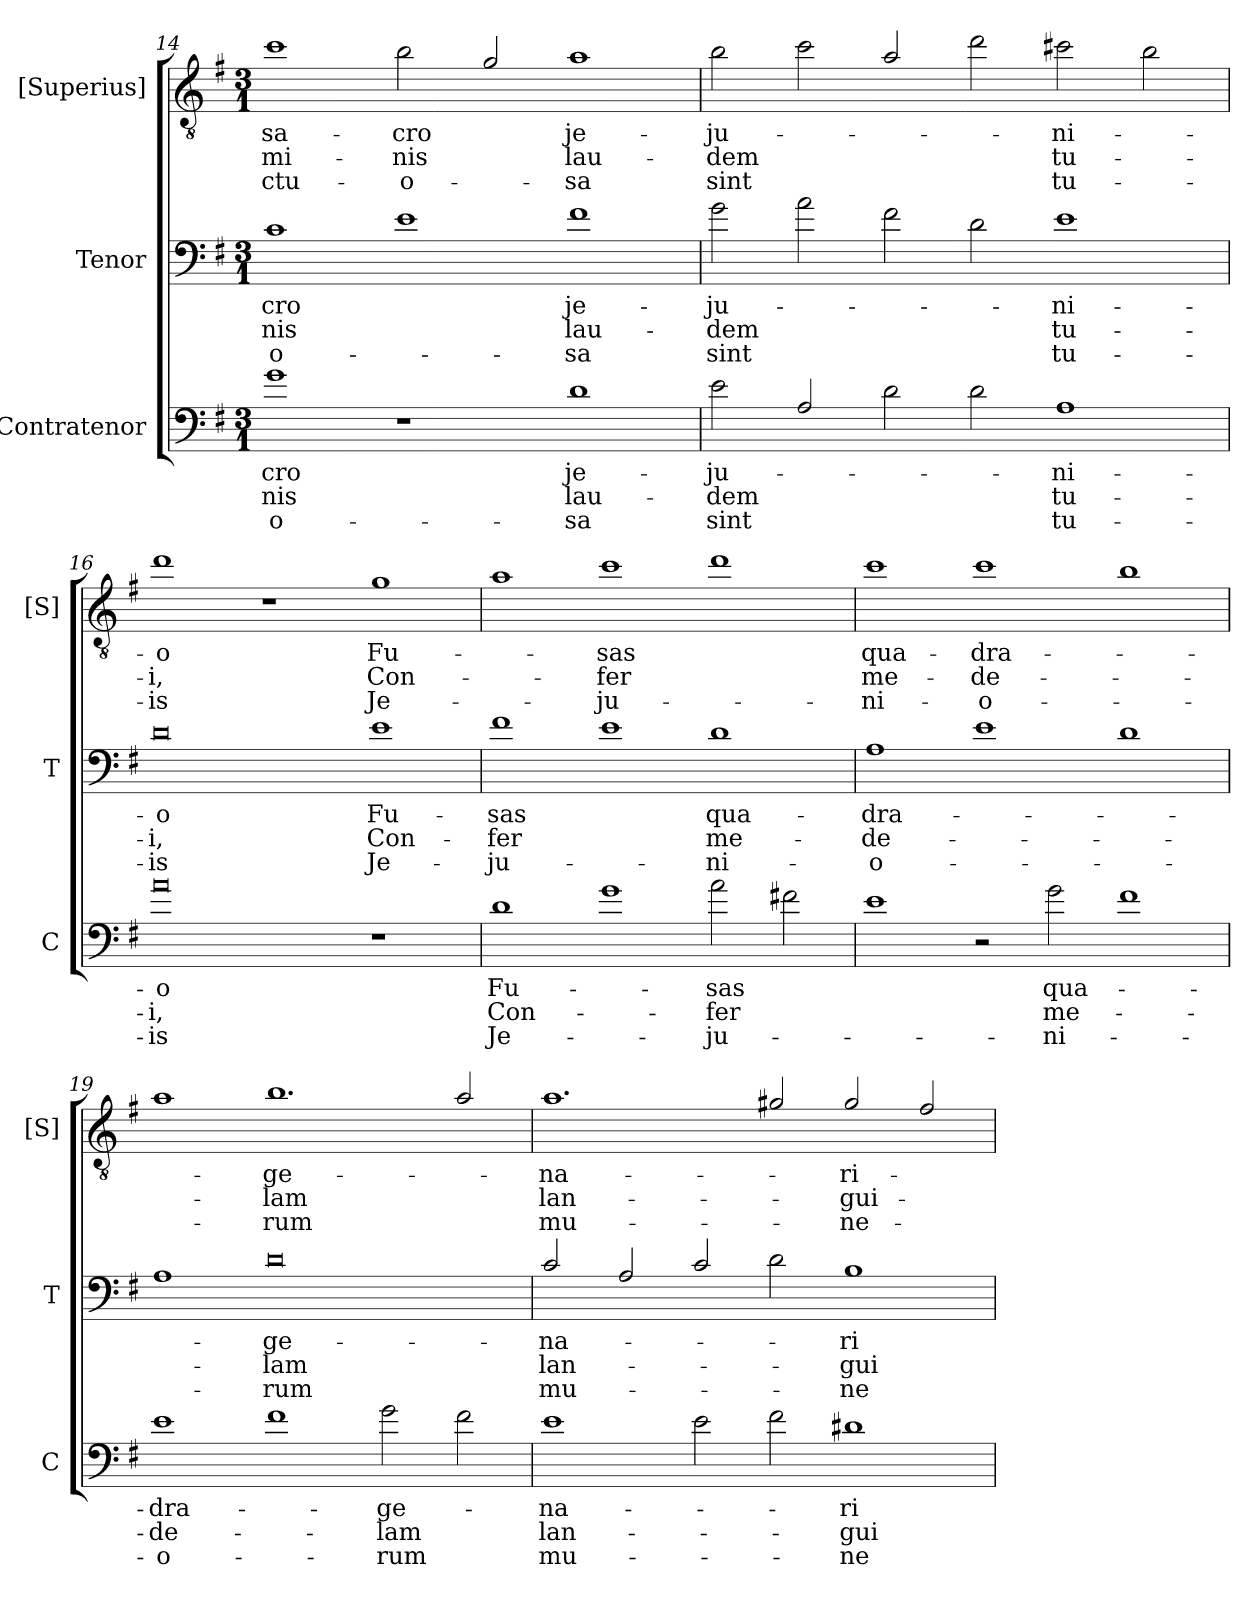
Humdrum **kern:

**kern	**text	**text	**text	**kern	**text	**text	**text	**kern	**text	**text	**text
*part3	*part3	*part3	*part3	*part2	*part2	*part2	*part2	*part1	*part1	*part1	*part1
*staff3	*staff3	*staff3	*staff3	*staff2	*staff2	*staff2	*staff2	*staff1	*staff1	*staff1	*staff1
*I"Contratenor	*	*	*	*I"Tenor	*	*	*	*I"[Superius]	*	*	*
*I'C	*	*	*	*I'T	*	*	*	*I'[S]	*	*	*
*clefF4	*	*	*	*clefF4	*	*	*	*clefGv2	*	*	*
*ITrd7c12	*	*	*	*ITrd7c12	*	*	*	*ITrd7c12	*	*	*
*k[f#]	*	*	*	*k[f#]	*	*	*	*k[f#]	*	*	*
*G:	*	*	*	*G:	*	*	*	*G:	*	*	*
*M3/1	*	*	*	*M3/1	*	*	*	*M3/1	*	*	*
=14	=14	=14	=14	=14	=14	=14	=14	=14	=14	=14	=14
!	!LO:LY:b	!LO:LY:b	!LO:LY:b	!	!LO:LY:b	!LO:LY:b	!LO:LY:b	!	!LO:LY:b	!LO:LY:b	!LO:LY:b
1G	-cro	-nis	-o-	1C	-cro	-nis	-o-	1c	sa-	-mi-	-ctu-
!	!	!	!	!	!	!	!	!	!LO:LY:b	!LO:LY:b	!LO:LY:b
1r	.	.	.	1E	.	.	.	2B\	-cro	-nis	-o-
.	.	.	.	.	.	.	.	2G/	.	.	.
!	!LO:LY:b	!LO:LY:b	!LO:LY:b	!	!LO:LY:b	!LO:LY:b	!LO:LY:b	!	!LO:LY:b	!LO:LY:b	!LO:LY:b
1D	je-	lau-	-sa	1F#	je-	lau-	-sa	1A	je-	lau-	-sa
!!LO:PB:g=z
=15	=15	=15	=15	=15	=15	=15	=15	=15	=15	=15	=15
!	!LO:LY:b	!LO:LY:b	!LO:LY:b	!	!LO:LY:b	!LO:LY:b	!LO:LY:b	!	!LO:LY:b	!LO:LY:b	!LO:LY:b
2E\	-ju-	-dem	sint	2G\	-ju-	-dem	sint	2B\	-ju-	-dem	sint
2AA/	.	.	.	2A\	.	.	.	2c\	.	.	.
2D\	.	.	.	2F#\	.	.	.	2A/	.	.	.
2D\	.	.	.	2D\	.	.	.	2d\	.	.	.
!	!LO:LY:b	!LO:LY:b	!LO:LY:b	!	!LO:LY:b	!LO:LY:b	!LO:LY:b	!	!LO:LY:b	!LO:LY:b	!LO:LY:b
1AA	-ni-	tu-	tu-	1E	-ni-	tu-	tu-	2c#X\	-ni-	tu-	tu-
.	.	.	.	.	.	.	.	2B\	.	.	.
=16	=16	=16	=16	=16	=16	=16	=16	=16	=16	=16	=16
!	!LO:LY:b	!LO:LY:b	!LO:LY:b	!	!LO:LY:b	!LO:LY:b	!LO:LY:b	!	!LO:LY:b	!LO:LY:b	!LO:LY:b
0A	-o	-i,	-is	0D	-o	-i,	-is	1d	-o	-i,	-is
.	.	.	.	.	.	.	.	1r	.	.	.
!	!	!	!	!	!LO:LY:b	!LO:LY:b	!LO:LY:b	!	!LO:LY:b	!LO:LY:b	!LO:LY:b
1r	.	.	.	1E	Fu-	Con-	Je-	1G	Fu-	Con-	Je-
=17	=17	=17	=17	=17	=17	=17	=17	=17	=17	=17	=17
!	!LO:LY:b	!LO:LY:b	!LO:LY:b	!	!LO:LY:b	!LO:LY:b	!LO:LY:b	!	!	!	!
1D	Fu-	Con-	Je-	1F#	-sas	-fer	-ju-	1A	.	.	.
!	!	!	!	!	!	!	!	!	!LO:LY:b	!LO:LY:b	!LO:LY:b
1G	.	.	.	1E	.	.	.	1c	-sas	-fer	-ju-
!	!LO:LY:b	!LO:LY:b	!LO:LY:b	!	!LO:LY:b	!LO:LY:b	!LO:LY:b	!	!	!	!
2A\	-sas	-fer	-ju-	1D	qua-	me-	-ni-	1d	.	.	.
2F#X\	.	.	.	.	.	.	.	.	.	.	.
=18	=18	=18	=18	=18	=18	=18	=18	=18	=18	=18	=18
!	!	!	!	!	!LO:LY:b	!LO:LY:b	!LO:LY:b	!	!LO:LY:b	!LO:LY:b	!LO:LY:b
1E	.	.	.	1AA	-dra-	-de-	-o-	1c	qua-	me-	-ni-
!	!	!	!	!	!	!	!	!	!LO:LY:b	!LO:LY:b	!LO:LY:b
2r	.	.	.	1E	.	.	.	1c	-dra-	-de-	-o-
!	!LO:LY:b	!LO:LY:b	!LO:LY:b	!	!	!	!	!	!	!	!
2G\	qua-	me-	-ni-	.	.	.	.	.	.	.	.
1F#	.	.	.	1D	.	.	.	1B	.	.	.
=19	=19	=19	=19	=19	=19	=19	=19	=19	=19	=19	=19
!	!LO:LY:b	!LO:LY:b	!LO:LY:b	!	!	!	!	!	!	!	!
1E	-dra-	-de-	-o-	1AA	.	.	.	1A	.	.	.
!	!	!	!	!	!LO:LY:b	!LO:LY:b	!LO:LY:b	!	!LO:LY:b	!LO:LY:b	!LO:LY:b
1F#	.	.	.	0D	-ge-	-lam	-rum	1.B	-ge-	-lam	-rum
!	!LO:LY:b	!LO:LY:b	!LO:LY:b	!	!	!	!	!	!	!	!
2G\	-ge-	-lam	-rum	.	.	.	.	.	.	.	.
2F#\	.	.	.	.	.	.	.	2A/	.	.	.
!!LO:LB:g=z
=20	=20	=20	=20	=20	=20	=20	=20	=20	=20	=20	=20
!	!LO:LY:b	!LO:LY:b	!LO:LY:b	!	!LO:LY:b	!LO:LY:b	!LO:LY:b	!	!LO:LY:b	!LO:LY:b	!LO:LY:b
1E	-na-	lan-	mu-	2C/	-na-	lan-	mu-	1.A	-na-	lan-	mu-
.	.	.	.	2AA/	.	.	.	.	.	.	.
2E\	.	.	.	2C/	.	.	.	.	.	.	.
2F#\	.	.	.	2D\	.	.	.	2G#X/	.	.	.
!	!LO:LY:b	!LO:LY:b	!LO:LY:b	!	!LO:LY:b	!LO:LY:b	!LO:LY:b	!	!LO:LY:b	!LO:LY:b	!LO:LY:b
1D#X	-ri-	-gui-	-ne-	1BB	-ri-	-gui-	-ne-	2G#/	-ri-	-gui-	-ne-
.	.	.	.	.	.	.	.	2F#/	.	.	.
=	=	=	=	=	=	=	=	=	=	=	=
*-	*-	*-	*-	*-	*-	*-	*-	*-	*-	*-	*-
